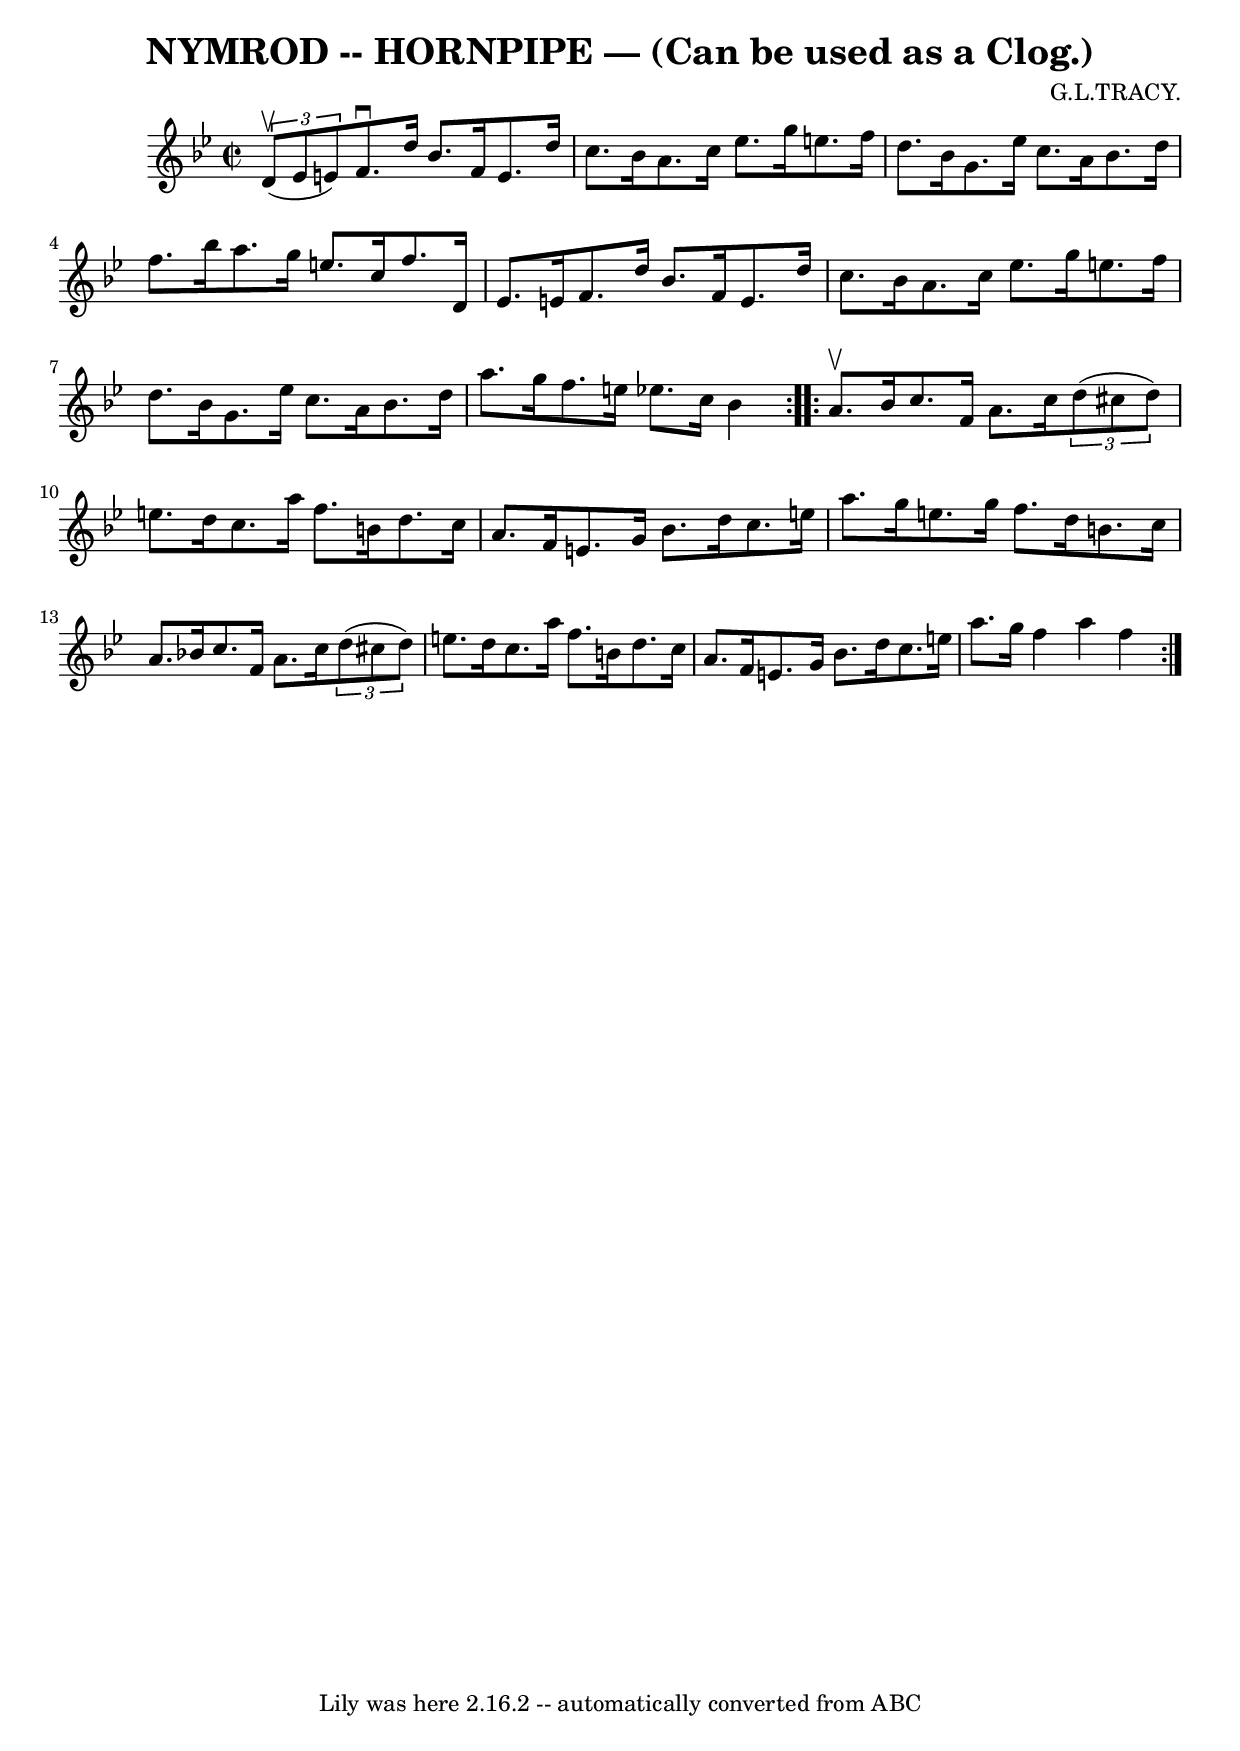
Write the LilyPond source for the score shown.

\version "2.16.2"
\include "Mammoth.ily"
\header {
	%% book = "Ryan's Mammoth Collection of Fiddle Tunes"
	composer = "G.L.TRACY."
	crossRefNumber = "1"
	footnotes = ""
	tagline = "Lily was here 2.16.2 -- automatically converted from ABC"
	title = "NYMROD -- HORNPIPE — (Can be used as a Clog.)"
}
voicedefault =  {


\repeat volta 2 {
\override Staff.TimeSignature #'style = #'C
 \time 2/2 
\key bes \major   \times 2/3 { d'8 (^\upbow ees'8 e'8) }   
    |
 f'8.^\downbow d''16 bes'8. f'16 e'8. d''16    
c''8. bes'16  |
 a'8. c''16 ees''8. g''16 e''8. f''16 
 d''8. bes'16    |
 g'8. ees''16 c''8. a'16 bes'8.    
d''16 f''8. bes''16    |
 a''8. g''16 e''8. c''16    
f''8. d'16 ees'8. e'16    |
     |
 f'8. d''16    
bes'8. f'16 e'8. d''16 c''8. bes'16  |
 a'8. c''16    
ees''8. g''16 e''8. f''16 d''8. bes'16    |
 g'8.    
ees''16 c''8. a'16 bes'8. d''16 a''8. g''16    |
   
f''8. e''16 ees''!8. c''16 bes'4    }     \repeat volta 2 { a'8. 
^\upbow bes'16        |
 c''8. f'16 a'8. c''16    
\times 2/3 { d''8 (cis''8 d''8) } e''8. d''16    |
   
c''8. a''16 f''8. b'16 d''8. c''16 a'8. f'16    |
   
e'8. g'16 bes'8. d''16 c''8. e''16 a''8. g''16    |
 
 e''8. g''16 f''8. d''16 b'8. c''16 a'8. bes'!16    
|
     |
 c''8. f'16 a'8. c''16    \times 2/3 { d''8 (
 cis''8 d''8) } e''8. d''16    |
 c''8. a''16 f''8.   
 b'16 d''8. c''16 a'8. f'16    |
 e'8. g'16 bes'8.    
d''16 c''8. e''16 a''8. g''16    |
 f''4 a''4 f''4    
}   
}

\score{
    <<

	\context Staff="default"
	{
	    \voicedefault 
	}

    >>
	\layout {
	}
	\midi {}
}
